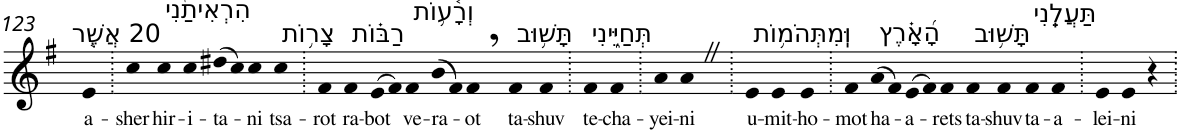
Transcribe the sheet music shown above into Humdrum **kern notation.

**kern	**text
*part1	*part1
*staff1	*staff1
*I"Piano	*
*I'Pno	*
!!LO:PB:g=z
*clefG2	*
*k[f#]	*
*G:	*
=123	=123
!LO:TX:a:t=20 אֲשֶׁ֤ר	!
!	!LO:LY:b
4e	a-
=124.	=124.
!	!LO:LY:b
4cc	-sher
!LO:TX:a:t=הִרְאִיתַ֨נִי	!
!	!LO:LY:b
4cc	hir-
!	!LO:LY:b
4cc	-i-
!	!LO:LY:b
(>8dd#X	-ta-
8cc)	.
!	!LO:LY:b
4cc	-ni
!LO:TX:a:t=צָר֥וֹת	!
!	!LO:LY:b
4cc	tsa-
=125.	=125.
!	!LO:LY:b
4f#	-rot
!LO:TX:a:t=רַבּ֗וֹת	!
!	!LO:LY:b
4f#	ra-
!	!LO:LY:b
(>8e	-bot
8f#)	.
!LO:TX:a:t=וְרָ֫ע֥וֹת	!
!	!LO:LY:b
4f#	ve-
!	!LO:LY:b
(>8b	-ra-
8f#)	.
!	!LO:LY:b
4f#,	-ot
!LO:TX:a:t=תָּשׁ֥וּב	!
!	!LO:LY:b
4f#	ta-
!	!LO:LY:b
4f#	-shuv
=126.	=126.
!LO:TX:a:t=תְּחַיֵּ֑ינִי	!
!	!LO:LY:b
4f#	te-
!	!LO:LY:b
4f#	-cha-
=127.	=127.
!	!LO:LY:b
4a	-yei-
!	!LO:LY:b
4aZ	-ni
=128.	=128.
!LO:TX:a:t=וּֽמִתְּהֹמ֥וֹת	!
!	!LO:LY:b
4e	u-
!	!LO:LY:b
4e	-mit-
!	!LO:LY:b
4e	-ho-
=129.	=129.
!	!LO:LY:b
4f#	-mot
!LO:TX:a:t=הָ֝אָ֗רֶץ	!
!	!LO:LY:b
(>8a	ha-
8f#)	.
!	!LO:LY:b
(>8e	-a-
8f#)	.
!	!LO:LY:b
4f#	-rets
!LO:TX:a:t=תָּשׁ֥וּב	!
!	!LO:LY:b
4f#	ta-
!	!LO:LY:b
4f#	-shuv
!LO:TX:a:t=תַּעֲלֵֽנִי	!
!	!LO:LY:b
4f#	ta-
!	!LO:LY:b
4f#	-a-
=130.	=130.
!	!LO:LY:b
4e	-lei-
!	!LO:LY:b
4e	-ni
4r	.
=.	=.
*-	*-
